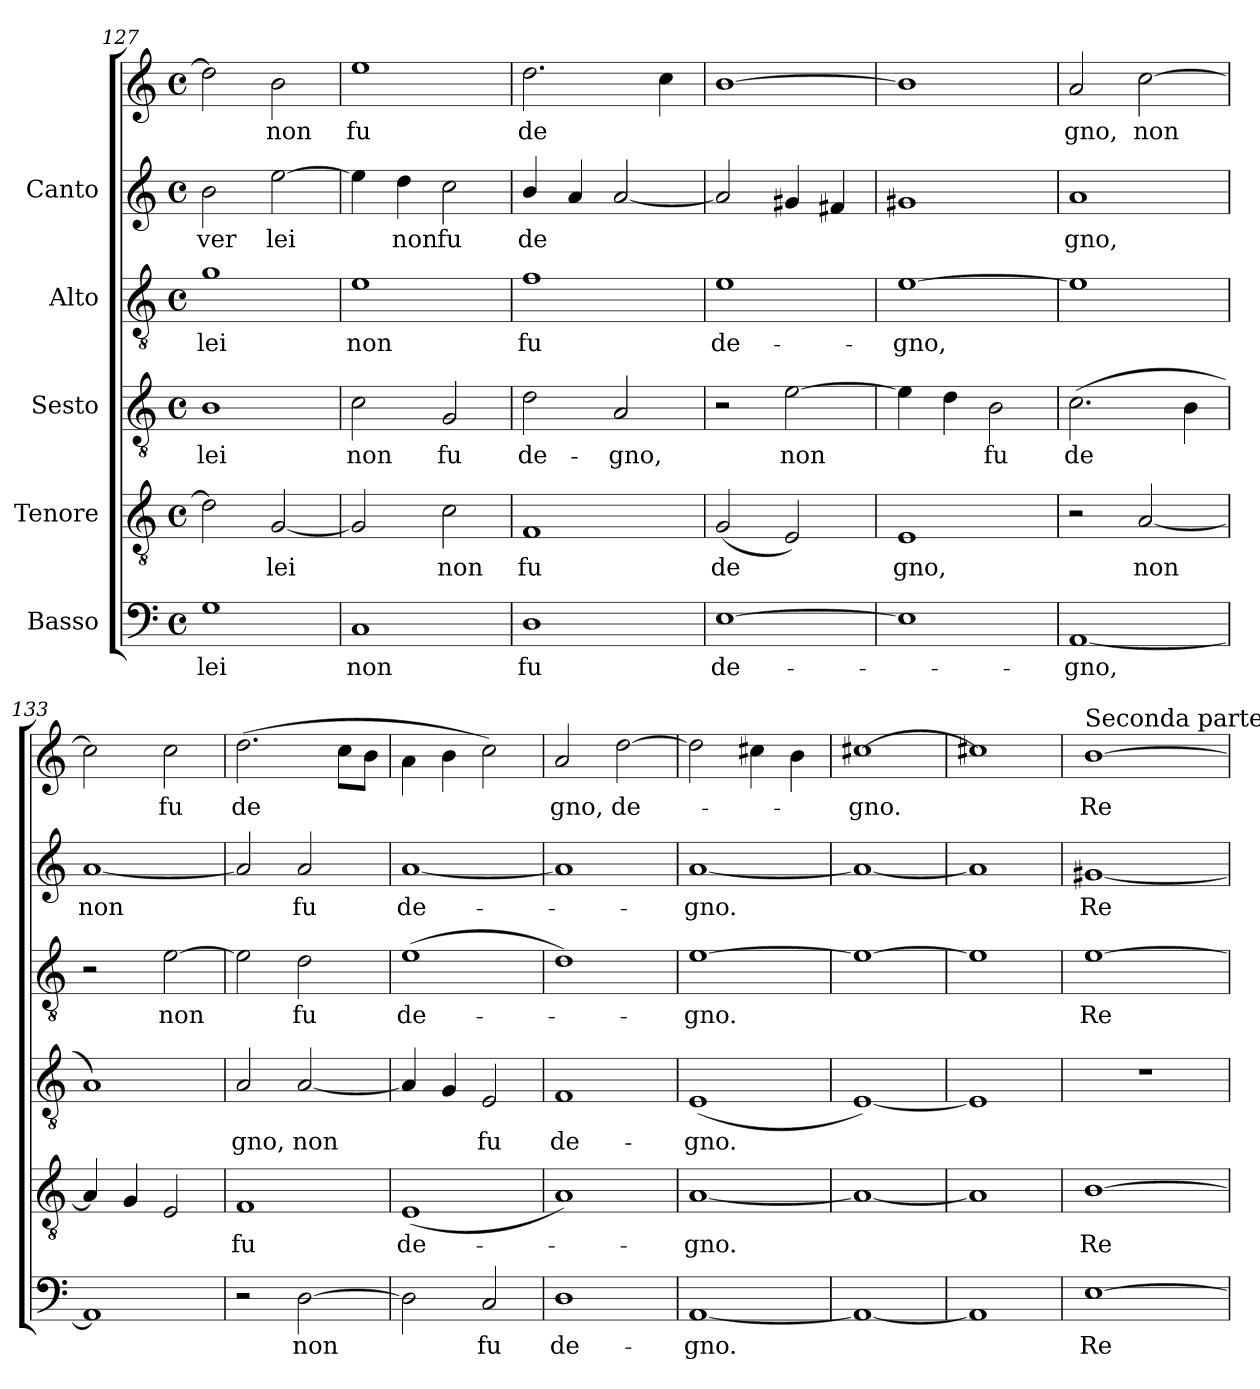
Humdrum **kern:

**kern	**text	**kern	**text	**kern	**text	**kern	**text	**kern	**text	**kern	**text
*part5	*part5	*part4	*part4	*part3	*part3	*part2	*part2	*part1	*part1	*part1	*part1
*staff6	*staff6	*staff5	*staff5	*staff4	*staff4	*staff3	*staff3	*staff2	*staff2	*staff1	*staff1
*I"Basso	*	*I"Tenore	*	*I"Sesto	*	*I"Alto	*	*I"Canto	*	*	*
*clefF4	*	*clefGv2	*	*clefGv2	*	*clefGv2	*	*clefG2	*	*clefG2	*
*M4/4	*	*M4/4	*	*M4/4	*	*M4/4	*	*M4/4	*	*M4/4	*
*met(c)	*	*met(c)	*	*met(c)	*	*met(c)	*	*met(c)	*	*met(c)	*
=127	=127	=127	=127	=127	=127	=127	=127	=127	=127	=127	=127
!	!LO:LY:b:cj	!	!LO:LY:b:cj	!	!LO:LY:b:cj	!	!LO:LY:b:cj	!	!LO:LY:b:cj	!	!LO:LY:b
1G	lei	2d\]	.	1B	lei	1g	lei	2b\	ver	2dd\]	-
!	!	!	!LO:LY:b:cj	!	!	!	!	!	!LO:LY:b:cj	!	!LO:LY:b
.	.	[<2G/	lei	.	.	.	.	[>2ee\	lei	2b\	non
!!LO:LB:g=z
=128	=128	=128	=128	=128	=128	=128	=128	=128	=128	=128	=128
!	!LO:LY:b:cj	!	!LO:LY:b:cj	!	!LO:LY:b:cj	!	!LO:LY:b:cj	!	!LO:LY:b:cj	!	!LO:LY:b
1C	non	2G/]	.	2c\	non	1e	non	4ee\]	.	1ee	fu
!	!	!	!	!	!	!	!	!	!LO:LY:b:cj	!	!
.	.	.	.	.	.	.	.	4dd\	non	.	.
!	!	!	!LO:LY:b:cj	!	!LO:LY:b:cj	!	!	!	!LO:LY:b:cj	!	!
.	.	2c\	non	2G/	fu	.	.	2cc\	fu	.	.
=129	=129	=129	=129	=129	=129	=129	=129	=129	=129	=129	=129
!	!LO:LY:b:cj	!	!LO:LY:b:cj	!	!LO:LY:b:cj	!	!LO:LY:b:cj	!	!LO:LY:b:cj	!	!LO:LY:b
1D	fu	1F	fu	2d\	de-	1f	fu	4b/	-de-	2.dd\	de-
!	!	!	!	!	!	!	!	!	!LO:LY:b:cj	!	!
.	.	.	.	.	.	.	.	4a/	--	.	.
!	!	!	!	!	!LO:LY:b:cj	!	!	!	!LO:LY:b:cj	!	!
.	.	.	.	2A/	-gno,	.	.	[<2a/	--	.	.
!	!	!	!	!	!	!	!	!	!	!	!LO:LY:b
.	.	.	.	.	.	.	.	.	.	4cc\	--
=130	=130	=130	=130	=130	=130	=130	=130	=130	=130	=130	=130
!	!LO:LY:b:cj	!	!LO:LY:b:cj	!	!	!	!LO:LY:b:cj	!	!	!	!
[>1E	de-	(<2G/	de-	2r	.	1e	de-	2a/]	.	[>1b	.
!	!	!	!LO:LY:b:cj	!	!LO:LY:b:cj	!	!	!	!	!	!
.	.	2E/)	--	[>2e\	non	.	.	4g#X/	.	.	.
.	.	.	.	.	.	.	.	4f#X/	.	.	.
=131	=131	=131	=131	=131	=131	=131	=131	=131	=131	=131	=131
!	!	!	!LO:LY:b:cj	!	!LO:LY:b:cj	!	!LO:LY:b:cj	!	!	!	!
1E]	.	1E	-gno,	4e\]	.	[>1e	-gno,	1g#X	.	1b]	.
!	!	!	!	!	!LO:LY:b:cj	!	!	!	!	!	!
.	.	.	.	4d\	.	.	.	.	.	.	.
!	!	!	!	!	!LO:LY:b:cj	!	!	!	!	!	!
.	.	.	.	2B\	fu	.	.	.	.	.	.
=132	=132	=132	=132	=132	=132	=132	=132	=132	=132	=132	=132
!	!LO:LY:b:cj	!	!	!	!LO:LY:b:cj	!	!	!	!LO:LY:b:cj	!	!LO:LY:b
[<1AA	-gno,	2r	.	(>2.c\	de-	1e]	.	1a	gno,	2a/	-gno,
!	!	!	!LO:LY:b:cj	!	!	!	!	!	!	!	!LO:LY:b
.	.	[<2A/	non	.	.	.	.	.	.	[>2cc\	non
!	!	!	!	!	!LO:LY:b:cj	!	!	!	!	!	!
.	.	.	.	4B\	--	.	.	.	.	.	.
=133	=133	=133	=133	=133	=133	=133	=133	=133	=133	=133	=133
!	!	!	!	!	!	!	!	!	!LO:LY:b:cj	!	!LO:LY:b
1AA]	.	4A/]	.	1A)	.	2r	.	[<1a	non	2cc\]	.
.	.	4G/	.	.	.	.	.	.	.	.	.
!	!	!	!	!	!	!	!LO:LY:b:cj	!	!	!	!LO:LY:b
.	.	2E/	.	.	.	[>2e\	non	.	.	2cc\	fu
=134	=134	=134	=134	=134	=134	=134	=134	=134	=134	=134	=134
!	!	!	!LO:LY:b:cj	!	!LO:LY:b:cj	!	!LO:LY:b:cj	!	!LO:LY:b:cj	!	!LO:LY:b
2r	.	1F	fu	2A/	-gno,	2e\]	.	2a/]	-	(>2.dd\	de-
!	!LO:LY:b:cj	!	!	!	!LO:LY:b:cj	!	!LO:LY:b:cj	!	!LO:LY:b:cj	!	!
[>2D\	non	.	.	[<2A/	non	2d\	fu	2a/	fu	.	.
!	!	!	!	!	!	!	!	!	!	!	!LO:LY:b
.	.	.	.	.	.	.	.	.	.	8cc\L	--
!	!	!	!	!	!	!	!	!	!	!	!LO:LY:b
.	.	.	.	.	.	.	.	.	.	8b\J	--
!!LO:PB:g=z
=135	=135	=135	=135	=135	=135	=135	=135	=135	=135	=135	=135
!	!LO:LY:b:cj	!	!LO:LY:b:cj	!	!LO:LY:b:cj	!	!LO:LY:b:cj	!	!LO:LY:b:cj	!	!
2D\]	.	(<1E	de-	4A/]	.	(>1e	de-	[<1a	de-	4a\	.
!	!	!	!	!	!LO:LY:b:cj	!	!	!	!	!	!
.	.	.	.	4G/	.	.	.	.	.	4b\	.
!	!LO:LY:b:cj	!	!	!	!LO:LY:b:cj	!	!	!	!	!	!
2C/	fu	.	.	2E/	fu	.	.	.	.	2cc\)	.
=136	=136	=136	=136	=136	=136	=136	=136	=136	=136	=136	=136
!	!LO:LY:b:cj	!	!	!	!LO:LY:b:cj	!	!	!	!	!	!LO:LY:b
1D	de-	1A)	.	1F	de-	1d)	.	1a]	.	2a/	-gno,
!	!	!	!	!	!	!	!	!	!	!	!LO:LY:b
.	.	.	.	.	.	.	.	.	.	[>2dd\	de-
=137	=137	=137	=137	=137	=137	=137	=137	=137	=137	=137	=137
!	!LO:LY:b:cj	!	!LO:LY:b:cj	!	!LO:LY:b:cj	!	!LO:LY:b:cj	!	!LO:LY:b:cj	!	!
[<1AA	-gno.	[<1A	-gno.	(<1E	-gno.	[>1e	-gno.	[<1a	-gno.	2dd\]	.
.	.	.	.	.	.	.	.	.	.	4cc#X\	.
.	.	.	.	.	.	.	.	.	.	4b\	.
=138	=138	=138	=138	=138	=138	=138	=138	=138	=138	=138	=138
!	!	!	!	!	!	!	!	!	!	!	!LO:LY:b
1AA_<	.	1A_<	.	[<1E)	.	1e_>	.	1a_<	.	[>1cc#X	gno.
=139	=139	=139	=139	=139	=139	=139	=139	=139	=139	=139	=139
1AA]	.	1A]	.	1E]	.	1e]	.	1a]	.	1cc#X]	.
=140	=140	=140	=140	=140	=140	=140	=140	=140	=140	=140	=140
!	!	!	!	!	!	!	!	!	!	!LO:TX:a:t=Seconda parte	!
!	!LO:LY:b:cj	!	!LO:LY:b:cj	!	!	!	!LO:LY:b:cj	!	!LO:LY:b:cj	!	!LO:LY:b
[>1E	Re-	[>1B	Re-	1r	.	[>1e	Re-	[<1g#X	-Re-	[>1b	Re-
=	=	=	=	=	=	=	=	=	=	=	=
*-	*-	*-	*-	*-	*-	*-	*-	*-	*-	*-	*-
